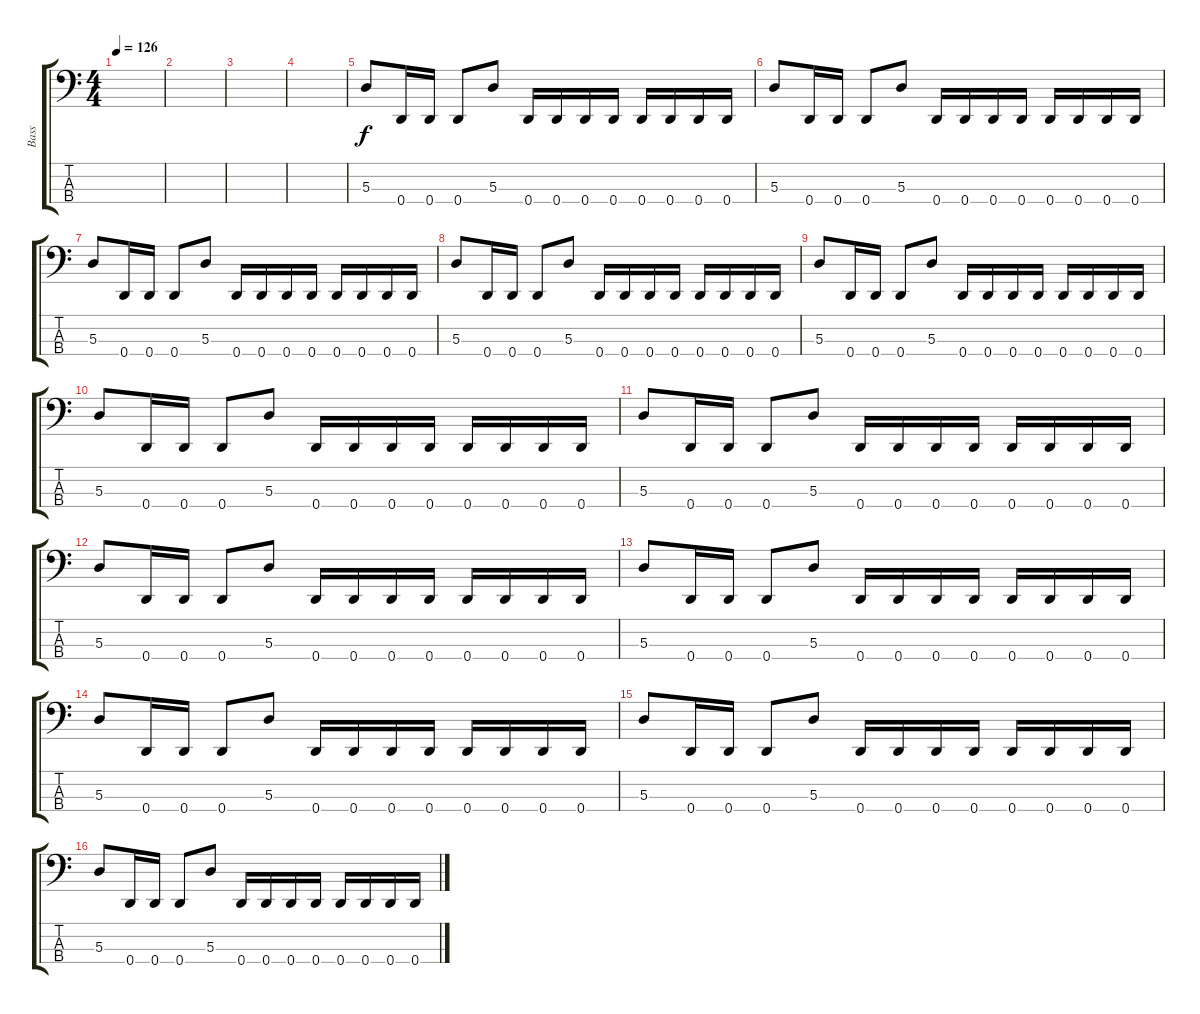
\track ("Bass" "Bass") {instrument electricbassfinger}
\staff {score tabs}
\tuning (G2 D2 A1 D1) {hide}
\ts (4 4)
\tempo 126
\clef f4
\ks c
|
|
|
|
5.3.8 0.4.16 0.4.16 0.4.8 5.3.8 0.4.16 0.4.16 0.4.16 0.4.16 0.4.16 0.4.16 0.4.16 0.4.16 |
5.3.8 0.4.16 0.4.16 0.4.8 5.3.8 0.4.16 0.4.16 0.4.16 0.4.16 0.4.16 0.4.16 0.4.16 0.4.16 |
5.3.8 0.4.16 0.4.16 0.4.8 5.3.8 0.4.16 0.4.16 0.4.16 0.4.16 0.4.16 0.4.16 0.4.16 0.4.16 |
5.3.8 0.4.16 0.4.16 0.4.8 5.3.8 0.4.16 0.4.16 0.4.16 0.4.16 0.4.16 0.4.16 0.4.16 0.4.16 |
5.3.8 0.4.16 0.4.16 0.4.8 5.3.8 0.4.16 0.4.16 0.4.16 0.4.16 0.4.16 0.4.16 0.4.16 0.4.16 |
5.3.8 0.4.16 0.4.16 0.4.8 5.3.8 0.4.16 0.4.16 0.4.16 0.4.16 0.4.16 0.4.16 0.4.16 0.4.16 |
5.3.8 0.4.16 0.4.16 0.4.8 5.3.8 0.4.16 0.4.16 0.4.16 0.4.16 0.4.16 0.4.16 0.4.16 0.4.16 |
5.3.8 0.4.16 0.4.16 0.4.8 5.3.8 0.4.16 0.4.16 0.4.16 0.4.16 0.4.16 0.4.16 0.4.16 0.4.16 |
5.3.8 0.4.16 0.4.16 0.4.8 5.3.8 0.4.16 0.4.16 0.4.16 0.4.16 0.4.16 0.4.16 0.4.16 0.4.16 |
5.3.8 0.4.16 0.4.16 0.4.8 5.3.8 0.4.16 0.4.16 0.4.16 0.4.16 0.4.16 0.4.16 0.4.16 0.4.16 |
5.3.8 0.4.16 0.4.16 0.4.8 5.3.8 0.4.16 0.4.16 0.4.16 0.4.16 0.4.16 0.4.16 0.4.16 0.4.16 |
5.3.8 0.4.16 0.4.16 0.4.8 5.3.8 0.4.16 0.4.16 0.4.16 0.4.16 0.4.16 0.4.16 0.4.16 0.4.16
